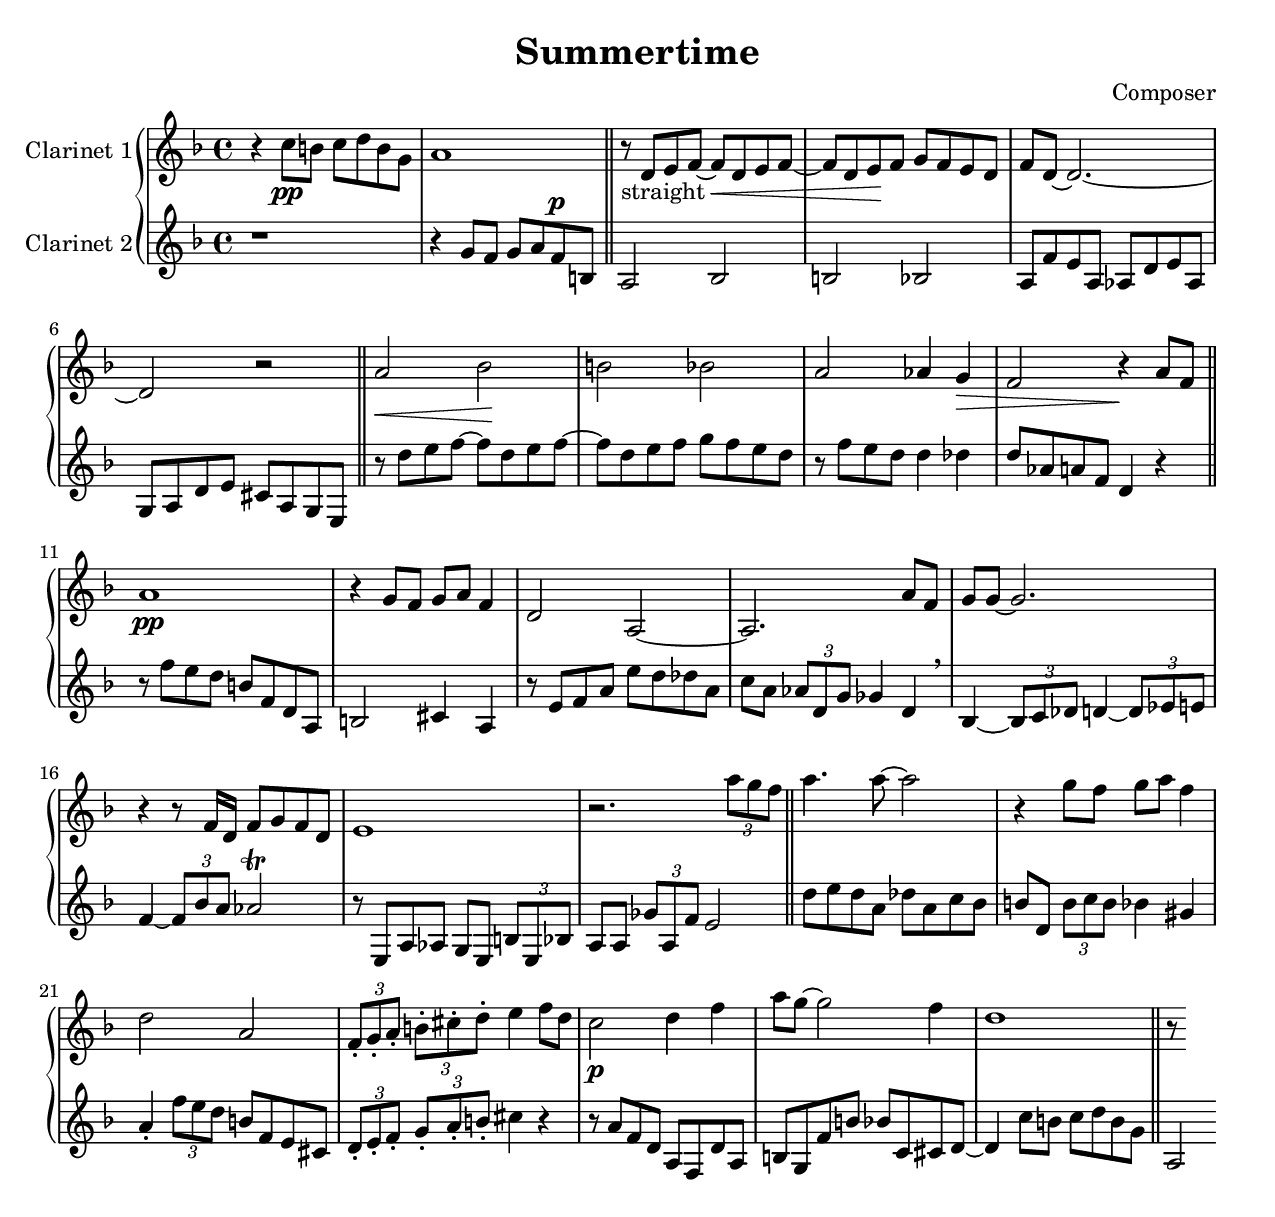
\header {
  title = "Summertime"
  composer = "Composer"
}

\paper {
  #(set-paper-size "letter")
  top-margin = 1\in
  bottom-margin = 1\in  
}

\score {
  \new GrandStaff <<
  \new Staff \with {
    instrumentName = \markup "Clarinet 1"
    }
    {
    %\tempo "Allegro" 4 = 120
    \key f \major

    \relative c'' {
    r4 c8\pp b c d b g
    a1
    \bar "||"
    r8-"straight" d, e f~ f\cr  d e f~
    f d e\! f g f e d
    f d~ d2.~
    d2 r
    \bar "||"
    a'\cr bes\! b bes
    a aes4 g\decr
    f2 r4\! a8 f
    \bar "||"
    a1\pp
    r4 g8 f g a f4
    d2 a~
    a2. a'8 f
    g g~ g2.
    r4 r8 f16 d f8 g f d
    e1
    r2. \tuplet 3/2 {a'8 g f}
    \bar "||"
    a4. a8~ a2
    r4 g8 f g a f4
    d2 a
    \tuplet 3/2 {f8-. g-. a-.} \tuplet 3/2 {b!8-. cis-. d-.} e4 f8 d
    c2\p d4 f
    a8 g~ g2 f4
    d1
    \bar "||"
    r8
  }}
  \new Staff \with {
    instrumentName = \markup "Clarinet 2"
    }
    { 
      \key f \major

    \relative c'' {
    r1
    r4
    g8 f g a f^\p b,
    a2 bes2
    b2 bes2
    a8 f' e a, aes d e aes,
    g a d e cis a g e
    r8 d'' e f~ f d e f~
    f d e f g f e d
    r f e d d4 des
    d8 aes a f d4 r
    r8 f' e d b f d a
    b2 cis4 a
    r8 e' f a e' d des a
    c a \tuplet 3/2 {aes d, g} ges4 d \breathe
    bes~ \tuplet 3/2 {bes8 c des} d4~ \tuplet 3/2 {d8 ees e!}
    f4~ \tuplet 3/2 {f8 bes a} aes2 \trill
    r8 e, a aes g e \tuplet 3/2 {b'8 e, bes'}
    a8 a \tuplet 3/2 {ges'8 a, f'} e2
    d'8 e d a des a c bes
    b! d, \tuplet 3/2 {b'8 c b} bes4 gis
    a4-. \tuplet 3/2 {f'8 e d} b!8 f e cis
    \tuplet 3/2 {d8-. e-. f-.} \tuplet 3/2 {g8-. a-. b!-.} cis4 r
    r8 a f d a f d' a
    b g f' b bes c, cis d~
    d4 c'8 b c d b g
    a,2
  }}
>>

%  \layout {}
%  \midi {}
}